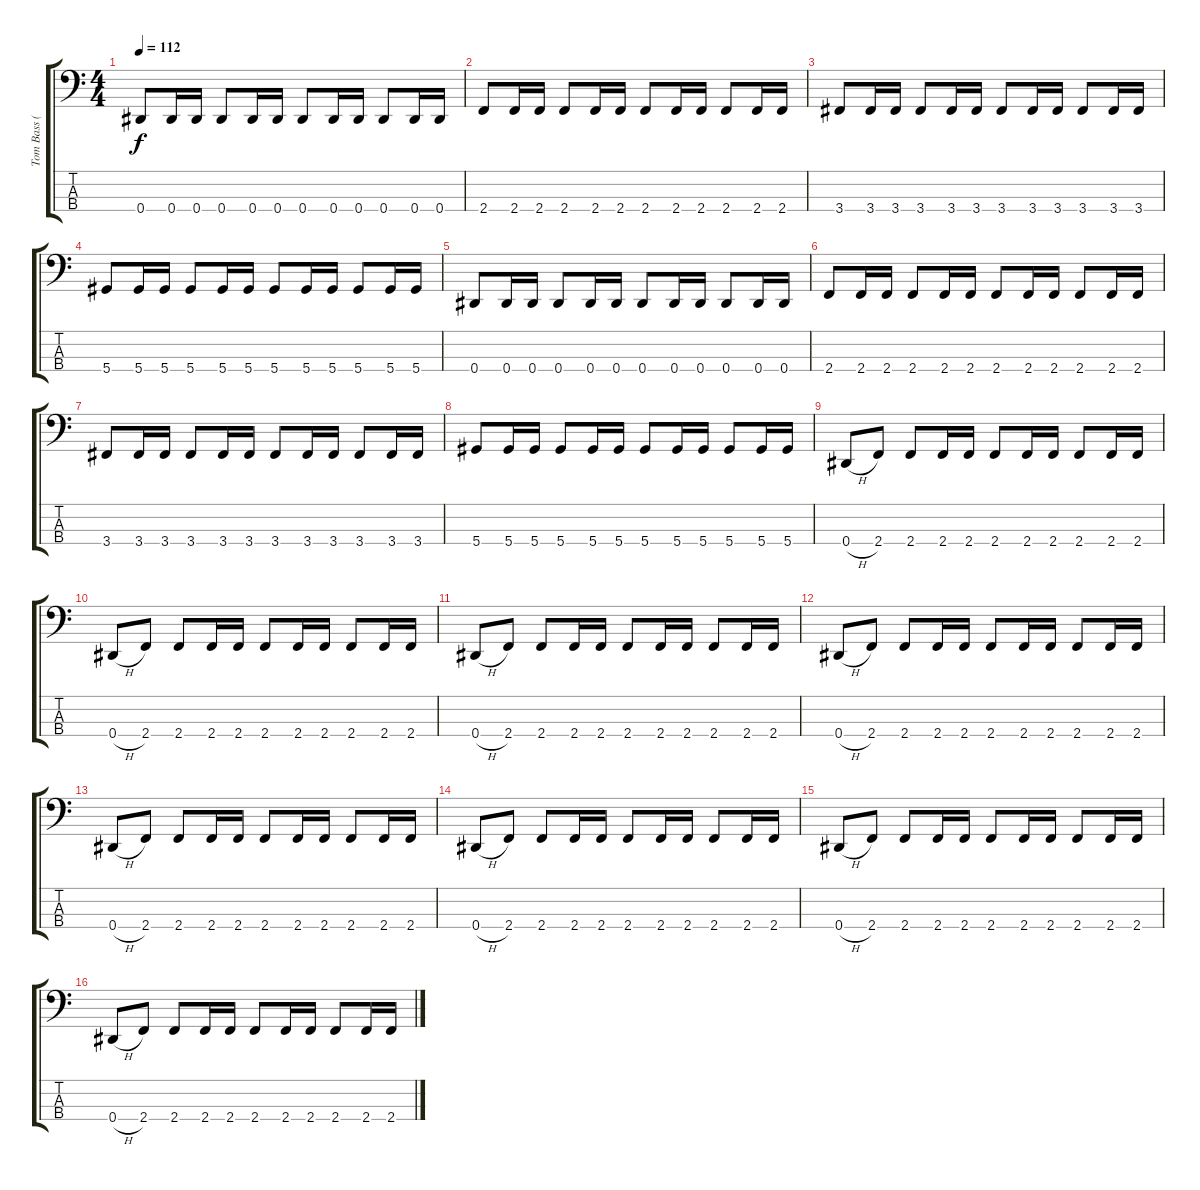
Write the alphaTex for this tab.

\track ("Tom Bass (Double)" "Tom Bass (") {instrument electricbasspick}
\staff {score tabs}
\tuning (Gb2 Db2 Ab1 Eb1) {hide}
\ts (4 4)
\tempo 112
\clef f4
\ks c
0.4.8{dy f} 0.4.16 0.4.16 0.4.8 0.4.16 0.4.16 0.4.8 0.4.16 0.4.16 0.4.8 0.4.16 0.4.16 |
2.4.8 2.4.16 2.4.16 2.4.8 2.4.16 2.4.16 2.4.8 2.4.16 2.4.16 2.4.8 2.4.16 2.4.16 |
3.4.8 3.4.16 3.4.16 3.4.8 3.4.16 3.4.16 3.4.8 3.4.16 3.4.16 3.4.8 3.4.16 3.4.16 |
5.4.8 5.4.16 5.4.16 5.4.8 5.4.16 5.4.16 5.4.8 5.4.16 5.4.16 5.4.8 5.4.16 5.4.16 |
0.4.8 0.4.16 0.4.16 0.4.8 0.4.16 0.4.16 0.4.8 0.4.16 0.4.16 0.4.8 0.4.16 0.4.16 |
2.4.8 2.4.16 2.4.16 2.4.8 2.4.16 2.4.16 2.4.8 2.4.16 2.4.16 2.4.8 2.4.16 2.4.16 |
3.4.8 3.4.16 3.4.16 3.4.8 3.4.16 3.4.16 3.4.8 3.4.16 3.4.16 3.4.8 3.4.16 3.4.16 |
5.4.8 5.4.16 5.4.16 5.4.8 5.4.16 5.4.16 5.4.8 5.4.16 5.4.16 5.4.8 5.4.16 5.4.16 |
0.4{h}.8 2.4.8 2.4.8 2.4.16 2.4.16 2.4.8 2.4.16 2.4.16 2.4.8 2.4.16 2.4.16 |
0.4{h}.8 2.4.8 2.4.8 2.4.16 2.4.16 2.4.8 2.4.16 2.4.16 2.4.8 2.4.16 2.4.16 |
0.4{h}.8 2.4.8 2.4.8 2.4.16 2.4.16 2.4.8 2.4.16 2.4.16 2.4.8 2.4.16 2.4.16 |
0.4{h}.8 2.4.8 2.4.8 2.4.16 2.4.16 2.4.8 2.4.16 2.4.16 2.4.8 2.4.16 2.4.16 |
0.4{h}.8 2.4.8 2.4.8 2.4.16 2.4.16 2.4.8 2.4.16 2.4.16 2.4.8 2.4.16 2.4.16 |
0.4{h}.8 2.4.8 2.4.8 2.4.16 2.4.16 2.4.8 2.4.16 2.4.16 2.4.8 2.4.16 2.4.16 |
0.4{h}.8 2.4.8 2.4.8 2.4.16 2.4.16 2.4.8 2.4.16 2.4.16 2.4.8 2.4.16 2.4.16 |
0.4{h}.8 2.4.8 2.4.8 2.4.16 2.4.16 2.4.8 2.4.16 2.4.16 2.4.8 2.4.16 2.4.16
